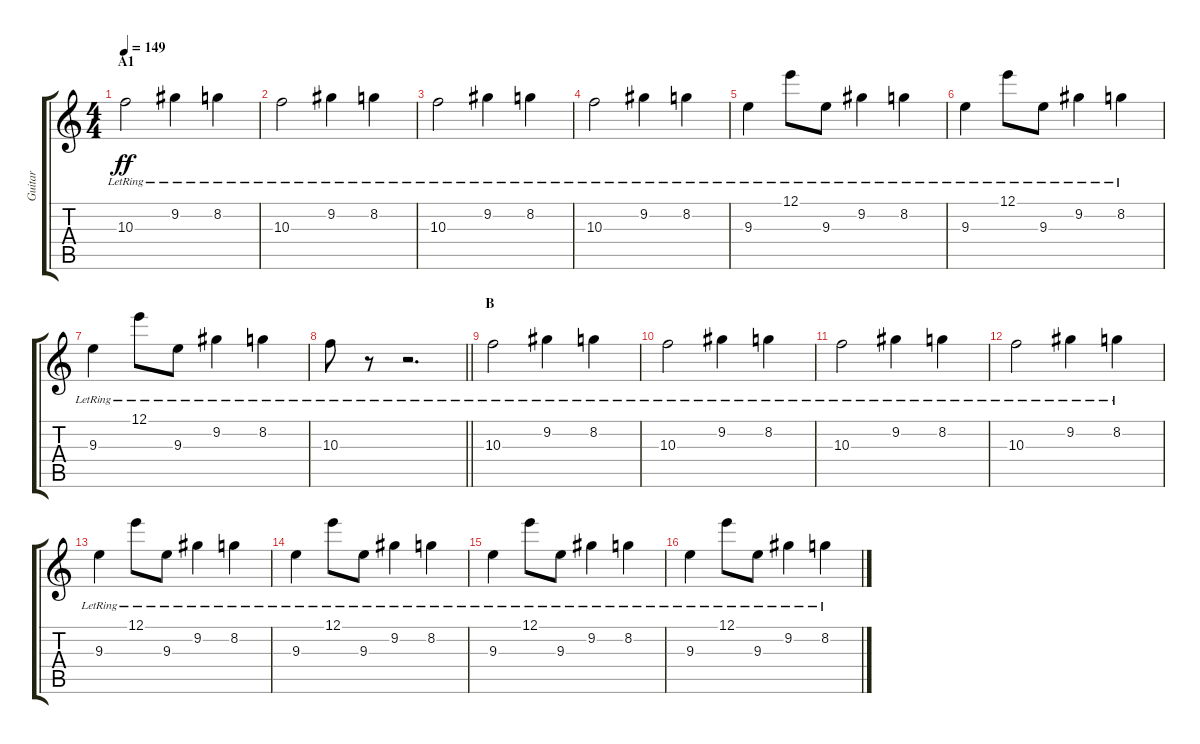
\track ("Guitar" "Guitar") {instrument distortionguitar}
\staff {score tabs}
\tuning (E4 B3 G3 D3 A2 E2) {hide}
\ts (4 4)
\section ("" "A1")
\tempo 149
\clef g2
\ks c
10.3{lr}.2{dy ff} 9.2{lr}.4 8.2{lr}.4 |
10.3{lr}.2 9.2{lr}.4 8.2{lr}.4 |
10.3{lr}.2 9.2{lr}.4 8.2{lr}.4 |
10.3{lr}.2 9.2{lr}.4 8.2{lr}.4 |
9.3{lr}.4 12.1{lr}.8 9.3{lr}.8 9.2{lr}.4 8.2{lr}.4 |
9.3{lr}.4 12.1{lr}.8 9.3{lr}.8 9.2{lr}.4 8.2{lr}.4 |
9.3{lr}.4 12.1{lr}.8 9.3{lr}.8 9.2{lr}.4 8.2{lr}.4 |
\barLineRight lightlight
10.3{lr}.8 r.8 r.2{d} |
\section ("" "B")
10.3{lr}.2 9.2{lr}.4 8.2{lr}.4 |
10.3{lr}.2 9.2{lr}.4 8.2{lr}.4 |
10.3{lr}.2 9.2{lr}.4 8.2{lr}.4 |
10.3{lr}.2 9.2{lr}.4 8.2{lr}.4 |
9.3{lr}.4 12.1{lr}.8 9.3{lr}.8 9.2{lr}.4 8.2{lr}.4 |
9.3{lr}.4 12.1{lr}.8 9.3{lr}.8 9.2{lr}.4 8.2{lr}.4 |
9.3{lr}.4 12.1{lr}.8 9.3{lr}.8 9.2{lr}.4 8.2{lr}.4 |
9.3{lr}.4 12.1{lr}.8 9.3{lr}.8 9.2{lr}.4 8.2{lr}.4
